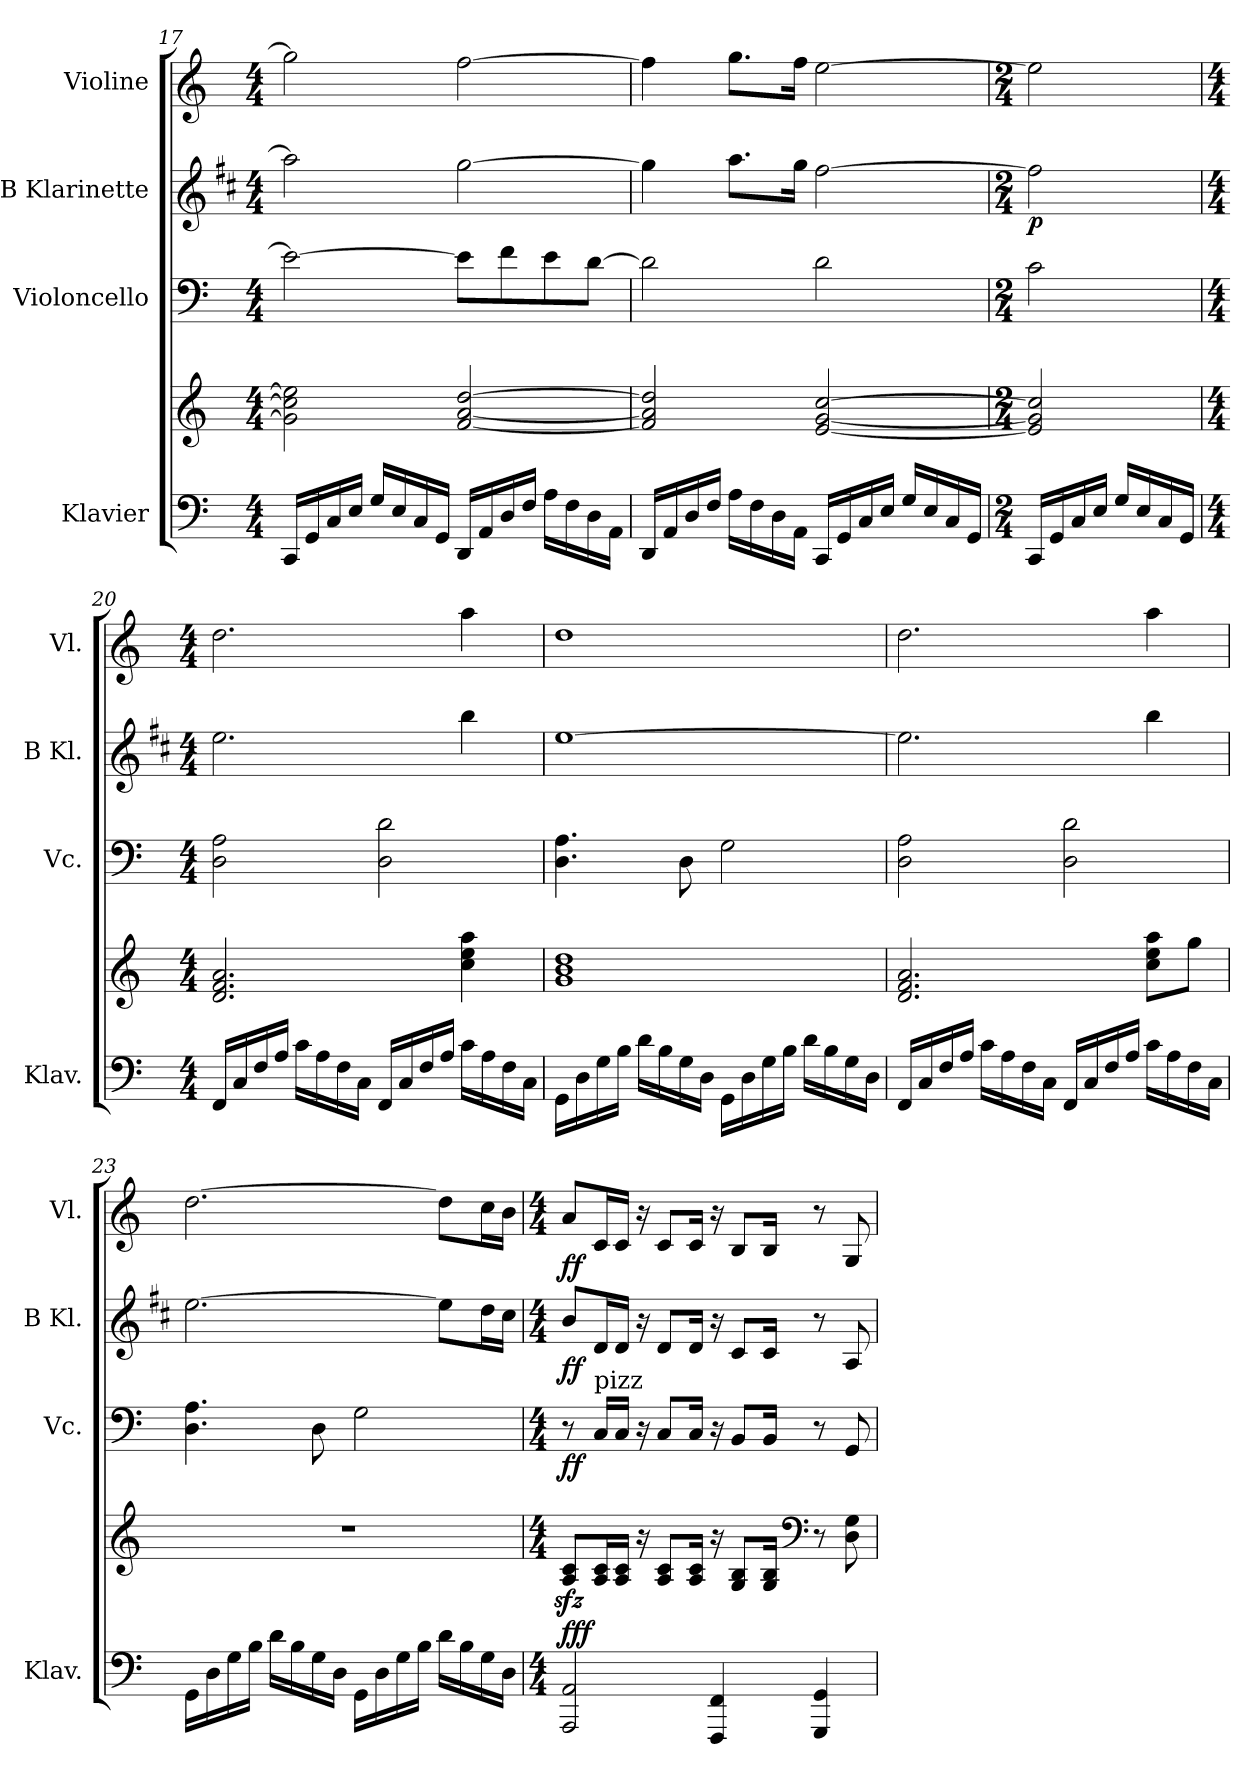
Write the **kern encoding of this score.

**kern	**kern	**dynam	**kern	**dynam	**kern	**dynam	**kern	**dynam
*part4	*part4	*part4	*part3	*part3	*part2	*part2	*part1	*part1
*staff5	*staff4	*staff4/5	*staff3	*staff3	*staff2	*staff2	*staff1	*staff1
*I"Klavier	*	*	*I"Violoncello	*	*I"B Klarinette	*	*I"Violine	*
*I'Klav.	*	*	*I'Vc.	*	*I'B Kl.	*	*I'Vl.	*
!!LO:PB:g=z
*clefF4	*clefG2	*	*clefF4	*	*clefG2	*	*clefG2	*
*	*	*	*	*	*ITrd1c2	*	*	*
*k[]	*k[]	*	*k[]	*	*k[]	*	*k[]	*
*M4/4	*M4/4	*	*M4/4	*	*M4/4	*	*M4/4	*
=17	=17	=17	=17	=17	=17	=17	=17	=17
16CC/LL	2g\] 2cc\] 2ee\]	.	2e\_	.	2gg\]	.	2gg\]	.
16GG/	.	.	.	.	.	.	.	.
16C/	.	.	.	.	.	.	.	.
16E/JJ	.	.	.	.	.	.	.	.
16G/LL	.	.	.	.	.	.	.	.
16E/	.	.	.	.	.	.	.	.
16C/	.	.	.	.	.	.	.	.
16GG/JJ	.	.	.	.	.	.	.	.
16DD/LL	[2f/ [2a/ [2dd/	.	8e\L]	.	[2ff\	.	[2ff\	.
16AA/	.	.	.	.	.	.	.	.
16D/	.	.	8f\	.	.	.	.	.
16F/JJ	.	.	.	.	.	.	.	.
16A\LL	.	.	8e\	.	.	.	.	.
16F\	.	.	.	.	.	.	.	.
16D\	.	.	[8d\J	.	.	.	.	.
16AA\JJ	.	.	.	.	.	.	.	.
=18	=18	=18	=18	=18	=18	=18	=18	=18
16DD/LL	2f/] 2a/] 2dd/]	.	2d\]	.	4ff\]	.	4ff\]	.
16AA/	.	.	.	.	.	.	.	.
16D/	.	.	.	.	.	.	.	.
16F/JJ	.	.	.	.	.	.	.	.
16A\LL	.	.	.	.	8.gg\L	.	8.gg\L	.
16F\	.	.	.	.	.	.	.	.
16D\	.	.	.	.	.	.	.	.
16AA\JJ	.	.	.	.	16ff\Jk	.	16ff\Jk	.
16CC/LL	[2e/ [2g/ [2cc/	.	2d\	.	[2ee\	.	[2ee\	.
16GG/	.	.	.	.	.	.	.	.
16C/	.	.	.	.	.	.	.	.
16E/JJ	.	.	.	.	.	.	.	.
16G/LL	.	.	.	.	.	.	.	.
16E/	.	.	.	.	.	.	.	.
16C/	.	.	.	.	.	.	.	.
16GG/JJ	.	.	.	.	.	.	.	.
=19	=19	=19	=19	=19	=19	=19	=19	=19
*M2/4	*M2/4	*	*M2/4	*	*M2/4	*	*M2/4	*
!	!	!	!	!	!	!LO:DY:b	!	!
16CC/LL	2e/] 2g/] 2cc/]	.	2c\	.	2ee\]	p	2ee\]	.
16GG/	.	.	.	.	.	.	.	.
16C/	.	.	.	.	.	.	.	.
16E/JJ	.	.	.	.	.	.	.	.
16G/LL	.	.	.	.	.	.	.	.
16E/	.	.	.	.	.	.	.	.
16C/	.	.	.	.	.	.	.	.
16GG/JJ	.	.	.	.	.	.	.	.
!!LO:LB:g=z
=20	=20	=20	=20	=20	=20	=20	=20	=20
*M4/4	*M4/4	*	*M4/4	*	*M4/4	*	*M4/4	*
16FF/LL	2.d/ 2.f/ 2.a/	.	2D\ 2A\	.	2.dd\	.	2.dd\	.
16C/	.	.	.	.	.	.	.	.
16F/	.	.	.	.	.	.	.	.
16A/JJ	.	.	.	.	.	.	.	.
16c\LL	.	.	.	.	.	.	.	.
16A\	.	.	.	.	.	.	.	.
16F\	.	.	.	.	.	.	.	.
16C\JJ	.	.	.	.	.	.	.	.
16FF/LL	.	.	2D\ 2d\	.	.	.	.	.
16C/	.	.	.	.	.	.	.	.
16F/	.	.	.	.	.	.	.	.
16A/JJ	.	.	.	.	.	.	.	.
16c\LL	4cc\ 4ee\ 4aa\	.	.	.	4aa\	.	4aa\	.
16A\	.	.	.	.	.	.	.	.
16F\	.	.	.	.	.	.	.	.
16C\JJ	.	.	.	.	.	.	.	.
=21	=21	=21	=21	=21	=21	=21	=21	=21
16GG\LL	1g 1b 1dd	.	4.D\ 4.A\	.	[1dd	.	1dd	.
16D\	.	.	.	.	.	.	.	.
16G\	.	.	.	.	.	.	.	.
16B\JJ	.	.	.	.	.	.	.	.
16d\LL	.	.	.	.	.	.	.	.
16B\	.	.	.	.	.	.	.	.
16G\	.	.	8D\	.	.	.	.	.
16D\JJ	.	.	.	.	.	.	.	.
16GG\LL	.	.	2G\	.	.	.	.	.
16D\	.	.	.	.	.	.	.	.
16G\	.	.	.	.	.	.	.	.
16B\JJ	.	.	.	.	.	.	.	.
16d\LL	.	.	.	.	.	.	.	.
16B\	.	.	.	.	.	.	.	.
16G\	.	.	.	.	.	.	.	.
16D\JJ	.	.	.	.	.	.	.	.
!!LO:PB:g=z
=22	=22	=22	=22	=22	=22	=22	=22	=22
16FF/LL	2.d/ 2.f/ 2.a/	.	2D\ 2A\	.	2.dd\]	.	2.dd\	.
16C/	.	.	.	.	.	.	.	.
16F/	.	.	.	.	.	.	.	.
16A/JJ	.	.	.	.	.	.	.	.
16c\LL	.	.	.	.	.	.	.	.
16A\	.	.	.	.	.	.	.	.
16F\	.	.	.	.	.	.	.	.
16C\JJ	.	.	.	.	.	.	.	.
16FF/LL	.	.	2D\ 2d\	.	.	.	.	.
16C/	.	.	.	.	.	.	.	.
16F/	.	.	.	.	.	.	.	.
16A/JJ	.	.	.	.	.	.	.	.
16c\LL	8cc\ 8ee\ 8aa\L	.	.	.	4aa\	.	4aa\	.
16A\	.	.	.	.	.	.	.	.
16F\	8gg\J	.	.	.	.	.	.	.
16C\JJ	.	.	.	.	.	.	.	.
=23	=23	=23	=23	=23	=23	=23	=23	=23
16GG\LL	1r	.	4.D\ 4.A\	.	[2.dd\	.	[2.dd\	.
16D\	.	.	.	.	.	.	.	.
16G\	.	.	.	.	.	.	.	.
16B\JJ	.	.	.	.	.	.	.	.
16d\LL	.	.	.	.	.	.	.	.
16B\	.	.	.	.	.	.	.	.
16G\	.	.	8D\	.	.	.	.	.
16D\JJ	.	.	.	.	.	.	.	.
16GG\LL	.	.	2G\	.	.	.	.	.
16D\	.	.	.	.	.	.	.	.
16G\	.	.	.	.	.	.	.	.
16B\JJ	.	.	.	.	.	.	.	.
16d\LL	.	.	.	.	8dd\L]	.	8dd\L]	.
16B\	.	.	.	.	.	.	.	.
16G\	.	.	.	.	16cc\L	.	16cc\L	.
16D\JJ	.	.	.	.	16b\JJ	.	16b\JJ	.
!!LO:LB:g=z
=24	=24	=24	=24	=24	=24	=24	=24	=24
*M4/4	*M4/4	*	*M4/4	*	*M4/4	*	*M4/4	*
*	*	*	*	*	*	*	*MM75	*
!	!	!LO:DY:a=2	!	!LO:DY:b	!	!LO:DY:b	!	!LO:DY:b
2AAA/ 2AA/	8A/zz< 8c/zz<L	fff	8r	ff	8a/L	ff	8a/L	ff
!	!	!	!LO:TX:a:t=pizz	!	!	!	!	!
.	16A/ 16c/L	.	16C/LL	.	16c/L	.	16c/L	.
.	16A/ 16c/JJ	.	16C/JJ	.	16c/JJ	.	16c/JJ	.
.	16r	.	16r	.	16r	.	16r	.
.	8A/ 8c/L	.	8C/L	.	8c/L	.	8c/L	.
.	16A/ 16c/Jk	.	16C/Jk	.	16c/Jk	.	16c/Jk	.
4FFF/ 4FF/	16r	.	16r	.	16r	.	16r	.
.	8G/ 8B/L	.	8BB/L	.	8B/L	.	8B/L	.
.	16G/ 16B/Jk	.	16BB/Jk	.	16B/Jk	.	16B/Jk	.
*	*clefF4	*	*	*	*	*	*	*
4GGG/ 4GG/	8r	.	8r	.	8r	.	8r	.
.	8D\ 8G\	.	8GG/	.	8G/	.	8G/	.
=	=	=	=	=	=	=	=	=
*-	*-	*-	*-	*-	*-	*-	*-	*-
